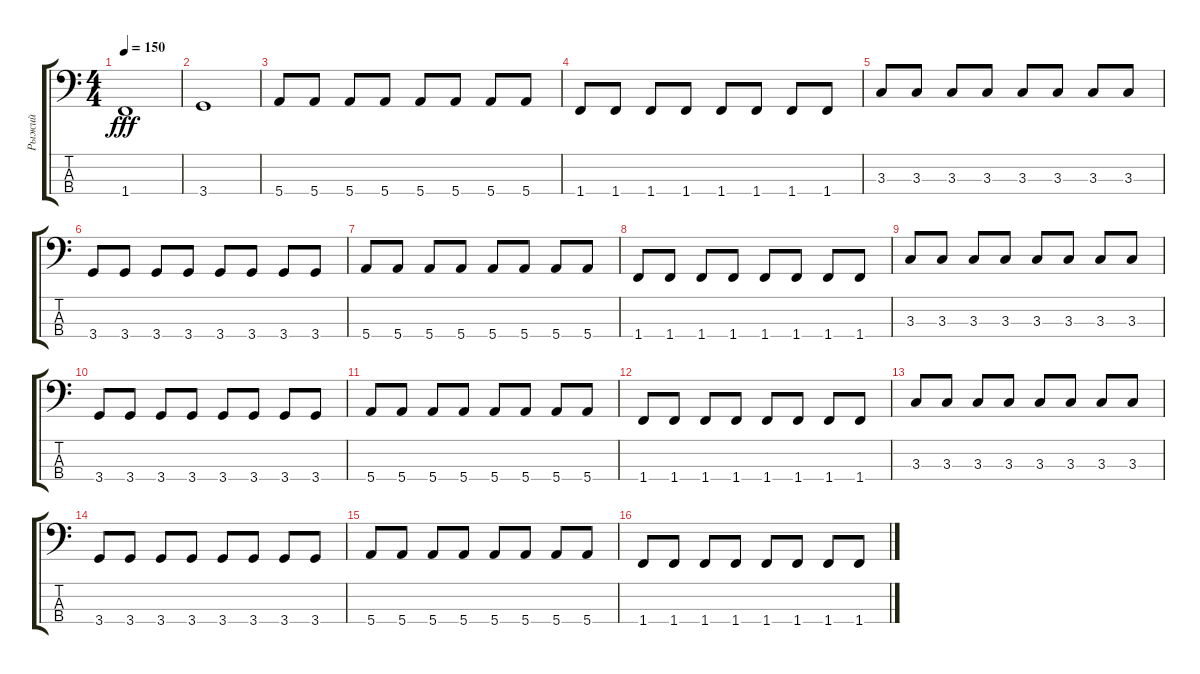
\track ("Рыжий" "Рыжий") {instrument electricbassfinger}
\staff {score tabs}
\tuning (G2 D2 A1 E1) {hide}
\ts (4 4)
\tempo 150
\clef f4
\ks c
1.4.1{dy fff} |
3.4.1 |
5.4.8 5.4.8 5.4.8 5.4.8 5.4.8 5.4.8 5.4.8 5.4.8 |
1.4.8 1.4.8 1.4.8 1.4.8 1.4.8 1.4.8 1.4.8 1.4.8 |
3.3.8 3.3.8 3.3.8 3.3.8 3.3.8 3.3.8 3.3.8 3.3.8 |
3.4.8 3.4.8 3.4.8 3.4.8 3.4.8 3.4.8 3.4.8 3.4.8 |
5.4.8 5.4.8 5.4.8 5.4.8 5.4.8 5.4.8 5.4.8 5.4.8 |
1.4.8 1.4.8 1.4.8 1.4.8 1.4.8 1.4.8 1.4.8 1.4.8 |
3.3.8 3.3.8 3.3.8 3.3.8 3.3.8 3.3.8 3.3.8 3.3.8 |
3.4.8 3.4.8 3.4.8 3.4.8 3.4.8 3.4.8 3.4.8 3.4.8 |
5.4.8 5.4.8 5.4.8 5.4.8 5.4.8 5.4.8 5.4.8 5.4.8 |
1.4.8 1.4.8 1.4.8 1.4.8 1.4.8 1.4.8 1.4.8 1.4.8 |
3.3.8 3.3.8 3.3.8 3.3.8 3.3.8 3.3.8 3.3.8 3.3.8 |
3.4.8 3.4.8 3.4.8 3.4.8 3.4.8 3.4.8 3.4.8 3.4.8 |
5.4.8 5.4.8 5.4.8 5.4.8 5.4.8 5.4.8 5.4.8 5.4.8 |
1.4.8 1.4.8 1.4.8 1.4.8 1.4.8 1.4.8 1.4.8 1.4.8
